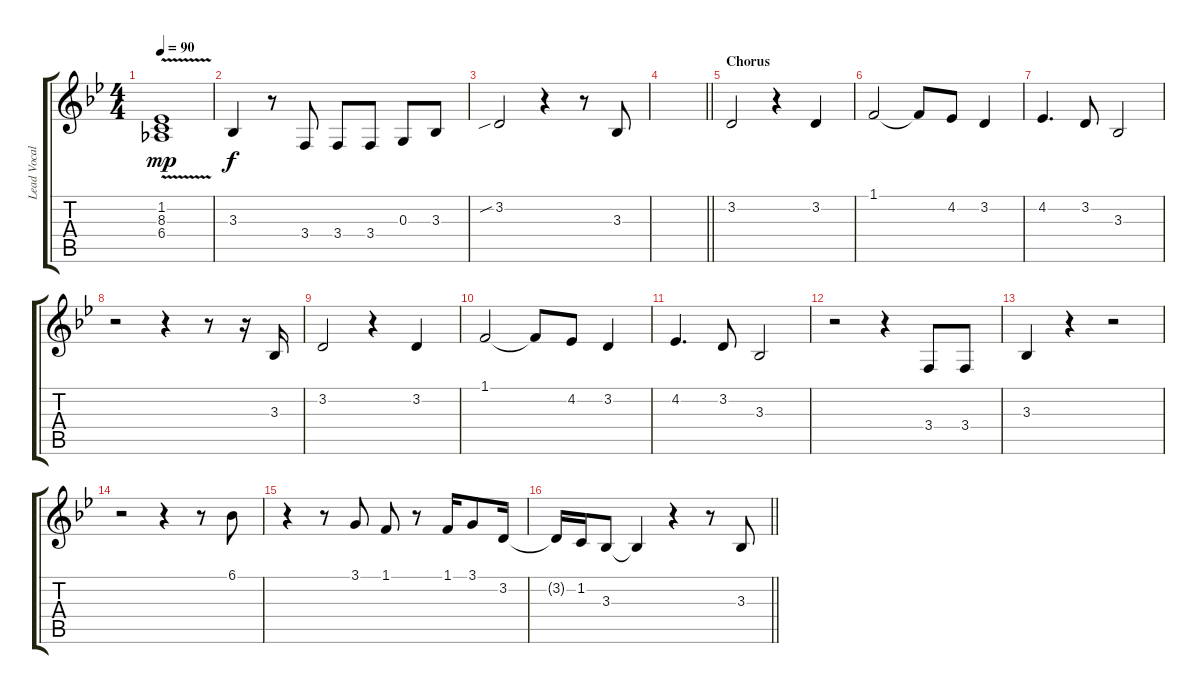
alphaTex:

\track ("Lead Vocals" "Lead Vocal") {instrument tenorsax}
\staff {score tabs}
\tuning (E4 B3 G3 D3 A2 E2) {hide}
\ts (4 4)
\tempo 90
\clef g2
\ks bb
(1.2{v} 8.3{v} 6.4{v}).1{dy mp} |
3.3.4{dy f} r.8 3.4.8 3.4.8 3.4.8 0.3.8 3.3.8 |
3.2{sib}.2 r.4 r.8 3.3.8 |
\barLineRight lightlight
|
\section ("" "Chorus")
3.2.2 r.4 3.2.4 |
1.1.2 1.1{t}.8 4.2.8 3.2.4 |
4.2.4{d} 3.2.8 3.3.2 |
r.2 r.4 r.8 r.16 3.3.16 |
3.2.2 r.4 3.2.4 |
1.1.2 1.1{t}.8 4.2.8 3.2.4 |
4.2.4{d} 3.2.8 3.3.2 |
r.2 r.4 3.4.8 3.4.8 |
3.3.4 r.4 r.2 |
r.2 r.4 r.8 6.1.8 |
r.4 r.8 3.1.8 1.1.8 r.8 1.1.16 3.1.8 3.2.16 |
\barLineRight lightlight
3.2{t}.16 1.2.16 3.3.8 3.3{t}.4 r.4 r.8 3.3.8
